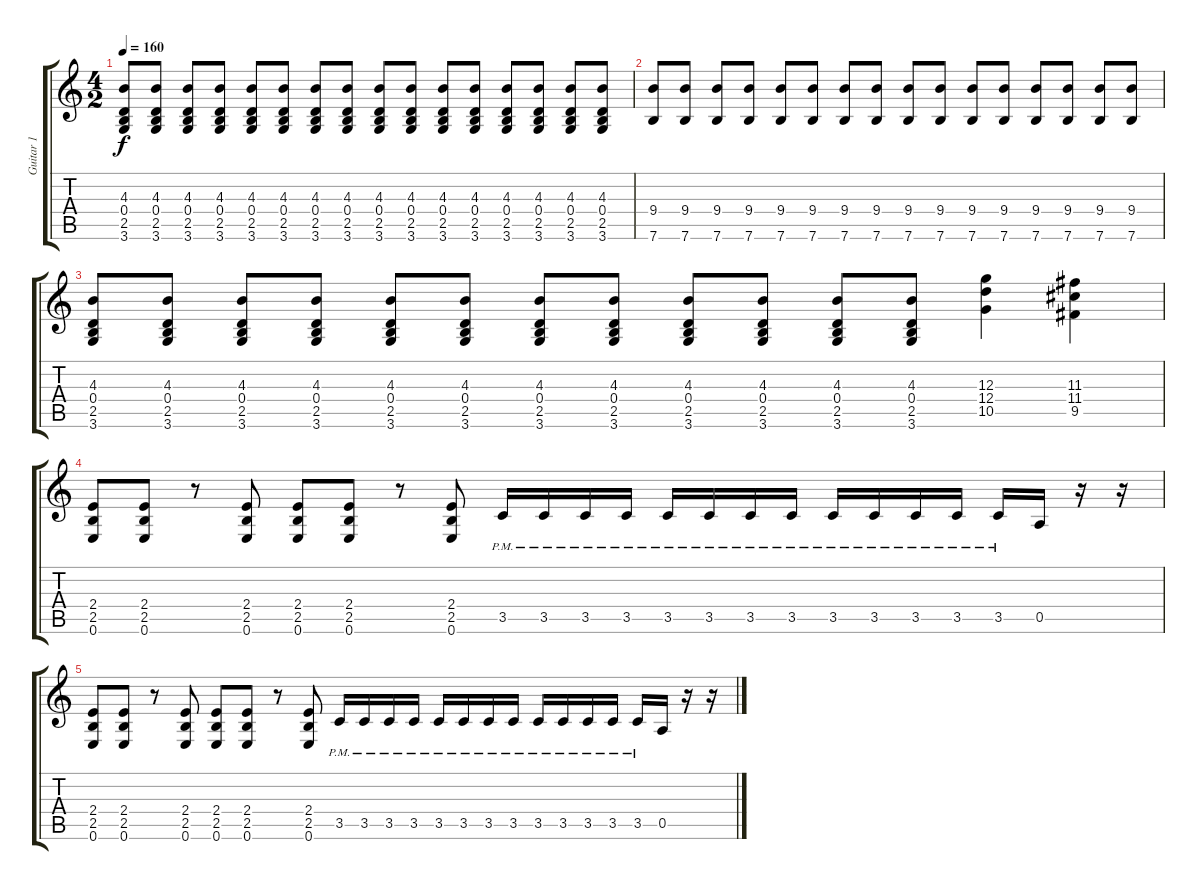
\track ("Guitar 1" "Guitar 1") {instrument distortionguitar}
\staff {score tabs}
\tuning (E4 B3 G3 D3 A2 E2) {hide}
\ts (4 2)
\tempo 160
\clef g2
\ks c
(4.3 0.4 2.5 3.6).8{dy f} (4.3 0.4 2.5 3.6).8 (4.3 0.4 2.5 3.6).8 (4.3 0.4 2.5 3.6).8 (4.3 0.4 2.5 3.6).8 (4.3 0.4 2.5 3.6).8 (4.3 0.4 2.5 3.6).8 (4.3 0.4 2.5 3.6).8 (4.3 0.4 2.5 3.6).8 (4.3 0.4 2.5 3.6).8 (4.3 0.4 2.5 3.6).8 (4.3 0.4 2.5 3.6).8 (4.3 0.4 2.5 3.6).8 (4.3 0.4 2.5 3.6).8 (4.3 0.4 2.5 3.6).8 (4.3 0.4 2.5 3.6).8 |
(9.4 7.6).8 (9.4 7.6).8 (9.4 7.6).8 (9.4 7.6).8 (9.4 7.6).8 (9.4 7.6).8 (9.4 7.6).8 (9.4 7.6).8 (9.4 7.6).8 (9.4 7.6).8 (9.4 7.6).8 (9.4 7.6).8 (9.4 7.6).8 (9.4 7.6).8 (9.4 7.6).8 (9.4 7.6).8 |
(4.3 0.4 2.5 3.6).8 (4.3 0.4 2.5 3.6).8 (4.3 0.4 2.5 3.6).8 (4.3 0.4 2.5 3.6).8 (4.3 0.4 2.5 3.6).8 (4.3 0.4 2.5 3.6).8 (4.3 0.4 2.5 3.6).8 (4.3 0.4 2.5 3.6).8 (4.3 0.4 2.5 3.6).8 (4.3 0.4 2.5 3.6).8 (4.3 0.4 2.5 3.6).8 (4.3 0.4 2.5 3.6).8 (12.3 12.4 10.5).4 (11.3 11.4 9.5).4 |
(2.4 2.5 0.6).8 (2.4 2.5 0.6).8 r.8 (2.4 2.5 0.6).8 (2.4 2.5 0.6).8 (2.4 2.5 0.6).8 r.8 (2.4 2.5 0.6).8 3.5{pm}.16 3.5{pm}.16 3.5{pm}.16 3.5{pm}.16 3.5{pm}.16 3.5{pm}.16 3.5{pm}.16 3.5{pm}.16 3.5{pm}.16 3.5{pm}.16 3.5{pm}.16 3.5{pm}.16 3.5{pm}.16 0.5.16 r.16 r.16 |
(2.4 2.5 0.6).8 (2.4 2.5 0.6).8 r.8 (2.4 2.5 0.6).8 (2.4 2.5 0.6).8 (2.4 2.5 0.6).8 r.8 (2.4 2.5 0.6).8 3.5{pm}.16 3.5{pm}.16 3.5{pm}.16 3.5{pm}.16 3.5{pm}.16 3.5{pm}.16 3.5{pm}.16 3.5{pm}.16 3.5{pm}.16 3.5{pm}.16 3.5{pm}.16 3.5{pm}.16 3.5{pm}.16 0.5.16 r.16 r.16
